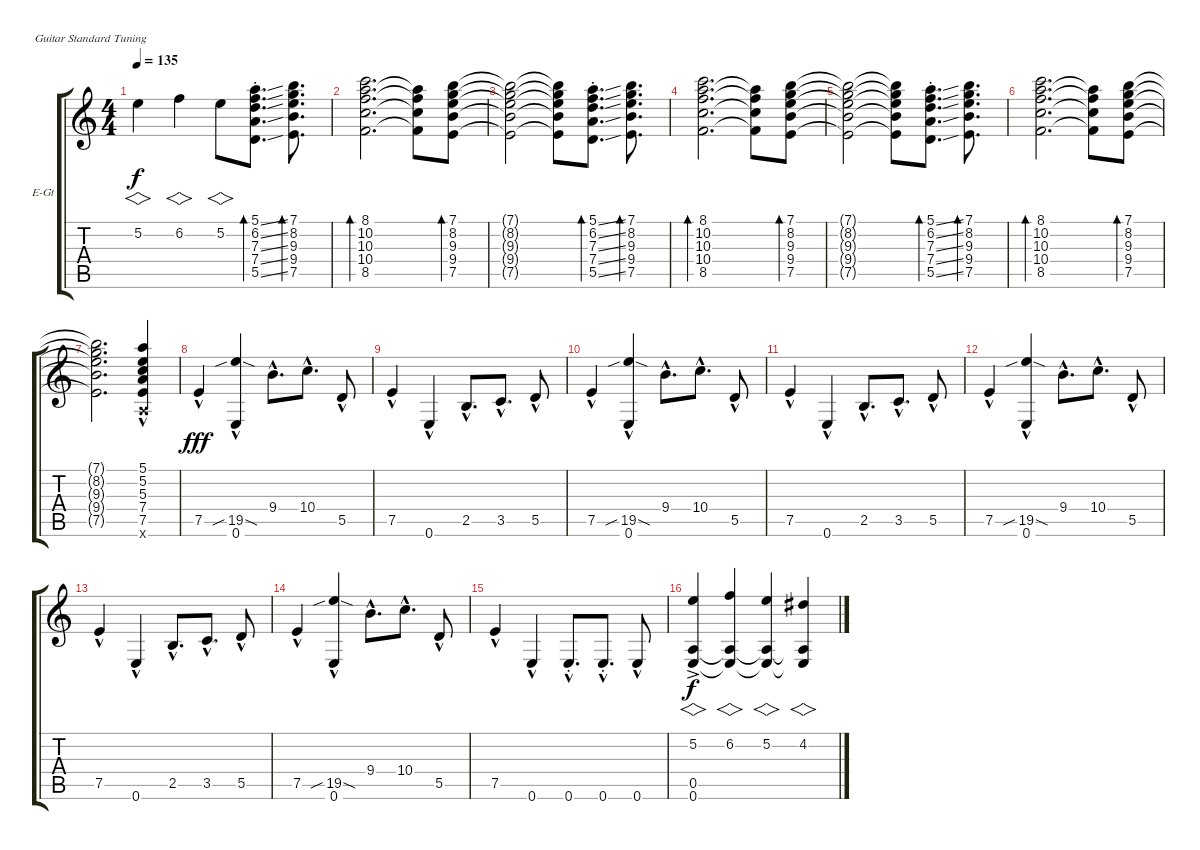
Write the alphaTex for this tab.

\defaultSystemsLayout 4
\bracketExtendMode groupsimilarinstruments
\firstSystemTrackNameOrientation horizontal
\otherSystemsTrackNameOrientation horizontal
\track ("Cook" "E-Gt") {instrument electricguitarclean}
\staff {score tabs}
\tuning (E4 B3 G3 D3 A2 E2)
\ts (4 4)
\tempo 135
\clef g2
\ks c
5.2.4{vs dy f} 6.2.4{vs} 5.2.8{vs} (5.5{ss st} 7.4{ss} 7.3{ss} 6.2{ss} 5.1{ss}).8{d bd 58} (7.5 9.4 9.3 8.2 7.1).8{d bd 57} |
(8.5 10.4 10.3 10.2 8.1).2{d bd 56} (8.5{t} 10.4{t} 10.3{t} 10.2{t}).8 (7.5 9.4 9.3 8.2 7.1).8{bd 56} |
(7.5{t} 9.4{t} 9.3{t} 8.2{t} 7.1{t}).2 (7.5{t} 9.4{t} 9.3{t} 8.2{t} 7.1{t}).8 (5.5{ss st} 7.4{ss} 7.3{ss} 6.2{ss} 5.1{ss}).8{d bd 58} (7.5 9.4 9.3 8.2 7.1).8{d bd 57} |
(8.5 10.4 10.3 10.2 8.1).2{d bd 56} (8.5{t} 10.4{t} 10.3{t} 10.2{t}).8 (7.5 9.4 9.3 8.2 7.1).8{bd 56} |
(7.5{t} 9.4{t} 9.3{t} 8.2{t} 7.1{t}).2 (7.5{t} 9.4{t} 9.3{t} 8.2{t} 7.1{t}).8 (5.5{ss st} 7.4{ss} 7.3{ss} 6.2{ss} 5.1{ss}).8{d bd 58} (7.5 9.4 9.3 8.2 7.1).8{d bd 57} |
(8.5 10.4 10.3 10.2 8.1).2{d bd 56} (8.5{t} 10.4{t} 10.3{t} 10.2{t}).8 (7.5 9.4 9.3 8.2 7.1).8{bd 56} |
(9.3{t} 8.2{t} 7.1{t} 9.4{t} 7.5{t}).2{d} (5.6{hac x} 7.5{hac} 7.4{hac} 5.3{hac} 5.2{hac} 5.1{hac}).4 |
7.5{hac}.4{dy fff} (19.5{sib sod hac} 0.6{hac}).4 9.4{hac}.8{d} 10.4{hac}.8{d} 5.5{hac}.8 |
7.5{hac}.4 0.6{hac}.4 2.5{hac}.8{d} 3.5{hac}.8{d} 5.5{hac}.8 |
7.5{hac}.4 (19.5{sib sod hac} 0.6{hac}).4 9.4{hac}.8{d} 10.4{hac}.8{d} 5.5{hac}.8 |
7.5{hac}.4 0.6{hac}.4 2.5{hac}.8{d} 3.5{hac}.8{d} 5.5{hac}.8 |
7.5{hac}.4 (19.5{sib sod hac} 0.6{hac}).4 9.4{hac}.8{d} 10.4{hac}.8{d} 5.5{hac}.8 |
7.5{hac}.4 0.6{hac}.4 2.5{hac}.8{d} 3.5{hac}.8{d} 5.5{hac}.8 |
7.5{hac}.4 (19.5{sib sod hac} 0.6{hac}).4 9.4{hac}.8{d} 10.4{hac}.8{d} 5.5{hac}.8 |
7.5{hac}.4 0.6{hac}.4 0.6{hac st}.8{d} 0.6{hac st}.8{d} 0.6{hac}.8 |
(5.2 0.6 0.5{ac}).4{vs dy f} (6.2 0.6{t} 0.5{t}).4{vs} (5.2 0.6{t} 0.5{t}).4{vs} (4.2 0.6{t} 0.5{t}).4{vs}
